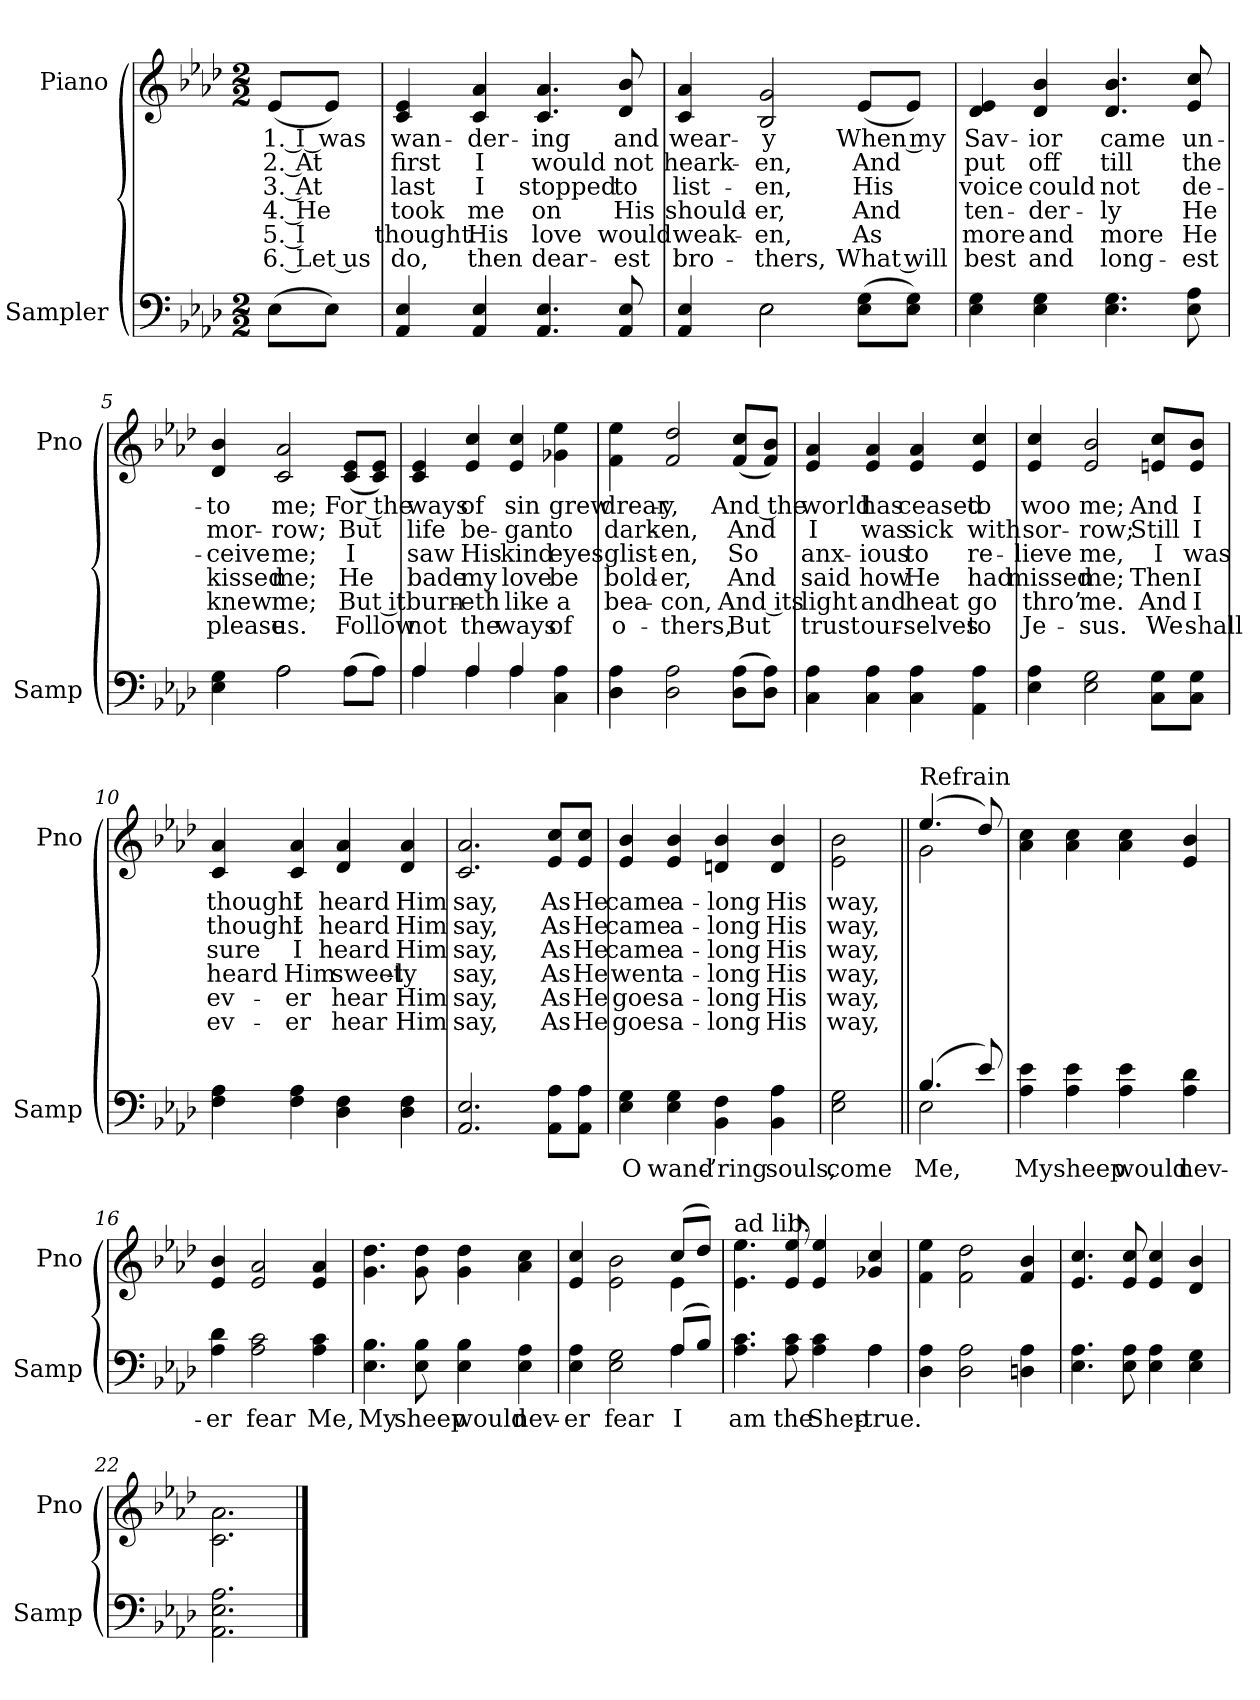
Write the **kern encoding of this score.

**kern	**text	**kern	**text	**text	**text	**text	**text	**text
*part2	*part2	*part1	*part1	*part1	*part1	*part1	*part1	*part1
*staff2	*staff2	*staff1	*staff1	*staff1	*staff1	*staff1	*staff1	*staff1
*I"Sampler	*	*I"Piano	*	*	*	*	*	*
*I'Samp	*	*I'Pno	*	*	*	*	*	*
*clefF4	*	*clefG2	*	*	*	*	*	*
*k[b-e-a-d-]	*	*k[b-e-a-d-]	*	*	*	*	*	*
*A-:	*	*A-:	*	*	*	*	*	*
*M2/2	*	*M2/2	*	*	*	*	*	*
=1	=1	=1	=1	=1	=1	=1	=1	=1
(8E-\L	.	(8e-/L	1. I was	2. At	3. At	4. He	5. I	6. Let us
8E-\J)	.	8e-/J)	.	.	.	.	.	.
=2	=2	=2	=2	=2	=2	=2	=2	=2
4AA- 4E-	.	4c 4e-	wan-	first	last	took	thought	do,
4AA- 4E-	.	4c 4a-	-der-	I	I	me	His	then
4.AA- 4.E-	.	4.c 4.a-	-ing	would	stopped	on	love	dear-
8AA- 8E-	.	8d- 8b-	and	not	to	His	would	-est
=3	=3	=3	=3	=3	=3	=3	=3	=3
*^	*	*	*	*	*	*	*	*
4AA- 4E-	4ryy	.	4c 4a-	wear-	heark-	list-	should-	weak-	bro-
2E-\	2E-	.	2B- 2g	-y	-en,	-en,	-er,	-en,	-thers,
(8E-\ 8G\L	4ryy	.	(8e-/L	When my	And	His	And	As	What will
8E-\ 8G\J)	.	.	8e-/J)	.	.	.	.	.	.
*v	*v	*	*	*	*	*	*	*	*
=4	=4	=4	=4	=4	=4	=4	=4	=4
4E- 4G	.	4d- 4e-	Sav-	put	voice	ten-	more	best
4E- 4G	.	4d- 4b-	-ior	off	could	-der-	and	and
4.E- 4.G	.	4.d- 4.b-	came	till	not	-ly	more	long-
8E- 8A-	.	8e- 8cc	un-	the	de-	He	He	-est
=5	=5	=5	=5	=5	=5	=5	=5	=5
*^	*	*	*	*	*	*	*	*
4E- 4G	4ryy	.	4d- 4b-	-to	mor-	-ceive	kissed	knew	please
2A-\	2A-	.	2c 2a-	me;	-row;	me;	me;	me;	us.
(8A-\L	4ryy	.	(8c/ 8e-/L	For the	But	I	He	But it	Follow
8A-\J)	.	.	8c/ 8e-/J)	.	.	.	.	.	.
=6	=6	=6	=6	=6	=6	=6	=6	=6	=6
4A-/	4A-	.	4c 4e-	ways	life	saw	bade	burn-	not
4A-/	4A-	.	4e- 4cc	of	be-	His	my	-eth	the
4A-/	4A-	.	4e- 4cc	sin	-gan	kind	love	like	ways
4C 4A-	4ryy	.	4g-X 4ee-	grew	to	eyes	be	a	of
*v	*v	*	*	*	*	*	*	*	*
=7	=7	=7	=7	=7	=7	=7	=7	=7
4D- 4A-	.	4f 4ee-	drear-	dark-	glist-	bold-	bea-	o-
2D- 2A-	.	2f 2dd-	-y,	-en,	-en,	-er,	-con,	-thers,
(8D-\ 8A-\L	.	(8f/ 8cc/L	And the	And	So	And	And its	But
8D-\ 8A-\J)	.	8f/ 8b-/J)	.	.	.	.	.	.
=8	=8	=8	=8	=8	=8	=8	=8	=8
4C 4A-	.	4e- 4a-	world	I	anx-	said	light	trust
4C 4A-	.	4e- 4a-	has	was	-ious	how	and	our-
4C 4A-	.	4e- 4a-	ceased	sick	to	He	heat	-selves
4AA- 4A-	.	4e- 4cc	to	with	re-	had	go	to
=9	=9	=9	=9	=9	=9	=9	=9	=9
4E- 4A-	.	4e- 4cc	woo	sor-	-lieve	missed	thro’	Je-
2E- 2G	.	2e- 2b-	me;	-row;	me,	me;	me.	-sus.
8C\ 8G\L	.	8en/ 8cc/L	And	Still	I	Then	And	We
8C\ 8G\J	.	8e/ 8b-/J	I	I	was	I	I	shall
=10	=10	=10	=10	=10	=10	=10	=10	=10
4F 4A-	.	4c 4a-	thought	thought	sure	heard	ev-	ev-
4F 4A-	.	4c 4a-	I	I	I	Him	-er	-er
4D- 4F	.	4d- 4a-	heard	heard	heard	sweet-	hear	hear
4D- 4F	.	4d- 4a-	Him	Him	Him	-ly	Him	Him
=11	=11	=11	=11	=11	=11	=11	=11	=11
2.AA- 2.E-	.	2.c 2.a-	say,	say,	say,	say,	say,	say,
8AA-\ 8A-\L	.	8e-/ 8cc/L	As	As	As	As	As	As
8AA-\ 8A-\J	.	8e-/ 8cc/J	He	He	He	He	He	He
=12	=12	=12	=12	=12	=12	=12	=12	=12
4E- 4G	O	4e- 4b-	came	came	came	went	goes	goes
4E- 4G	wand-	4e- 4b-	a-	a-	a-	a-	a-	a-
4BB- 4F	-’ring	4dn 4b-	-long	-long	-long	-long	-long	-long
4BB- 4A-	souls,	4d 4b-	His	His	His	His	His	His
=13	=13	=13	=13	=13	=13	=13	=13	=13
2E- 2G	come	2e-\ 2b-\	way,	way,	way,	way,	way,	way,
=14||	=14||	=14||	=14||	=14||	=14||	=14||	=14||	=14||
*^	*	*^	*	*	*	*	*	*
!	!	!	!LO:TX:t=Refrain	!	!	!	!	!	!	!
(4.B-/	2E-	Me,	(4.ee-/	2g	.	.	.	.	.	.
8e-/)	.	.	8dd-/)	.	.	.	.	.	.	.
*v	*v	*	*	*	*	*	*	*	*	*
*	*	*v	*v	*	*	*	*	*	*
=15	=15	=15	=15	=15	=15	=15	=15	=15
4A- 4e-	My	4a- 4cc	.	.	.	.	.	.
4A- 4e-	sheep	4a- 4cc	.	.	.	.	.	.
4A- 4e-	would	4a- 4cc	.	.	.	.	.	.
4A- 4d-	nev-	4e- 4b-	.	.	.	.	.	.
=16	=16	=16	=16	=16	=16	=16	=16	=16
4A- 4d-	-er	4e- 4b-	.	.	.	.	.	.
2A- 2c	fear	2e- 2a-	.	.	.	.	.	.
4A- 4c	Me,	4e- 4a-	.	.	.	.	.	.
=17	=17	=17	=17	=17	=17	=17	=17	=17
4.E- 4.B-	My	4.g 4.dd-	.	.	.	.	.	.
8E- 8B-	sheep	8g 8dd-	.	.	.	.	.	.
4E- 4B-	would	4g 4dd-	.	.	.	.	.	.
4E- 4A-	nev-	4a- 4cc	.	.	.	.	.	.
=18	=18	=18	=18	=18	=18	=18	=18	=18
*^	*	*^	*	*	*	*	*	*
4E- 4A-	2.ryy	-er	4e- 4cc	2.ryy	.	.	.	.	.	.
2E- 2G	.	fear	2e-\ 2b-\	.	.	.	.	.	.	.
(8A-/L	4A-	I	(8cc/L	4e-	.	.	.	.	.	.
8B-/J)	.	.	8dd-/J)	.	.	.	.	.	.	.
*	*	*	*v	*v	*	*	*	*	*	*
=19	=19	=19	=19	=19	=19	=19	=19	=19	=19
!	!	!	!LO:TX:t=ad lib.	!	!	!	!	!	!
4.A- 4.c	2.ryy	am	4.e-\ 4.ee-\	.	.	.	.	.	.
8A- 8c	.	the	8e- 8ee-	.	.	.	.	.	.
4A- 4c	.	Shep-	4e- 4ee-	.	.	.	.	.	.
4A-\	4A-	true.	4g-X 4cc	.	.	.	.	.	.
*v	*v	*	*	*	*	*	*	*	*
=20	=20	=20	=20	=20	=20	=20	=20	=20
4D- 4A-	.	4f 4ee-	.	.	.	.	.	.
2D- 2A-	.	2f\ 2dd-\	.	.	.	.	.	.
4Dn 4A-	.	4f 4b-	.	.	.	.	.	.
=21	=21	=21	=21	=21	=21	=21	=21	=21
4.E- 4.A-	.	4.e- 4.cc	.	.	.	.	.	.
8E- 8A-	.	8e- 8cc	.	.	.	.	.	.
4E- 4A-	.	4e- 4cc	.	.	.	.	.	.
4E- 4G	.	4d- 4b-	.	.	.	.	.	.
=22	=22	=22	=22	=22	=22	=22	=22	=22
2.AA- 2.E- 2.A-	.	2.c\ 2.a-\	.	.	.	.	.	.
==	==	==	==	==	==	==	==	==
*-	*-	*-	*-	*-	*-	*-	*-	*-
